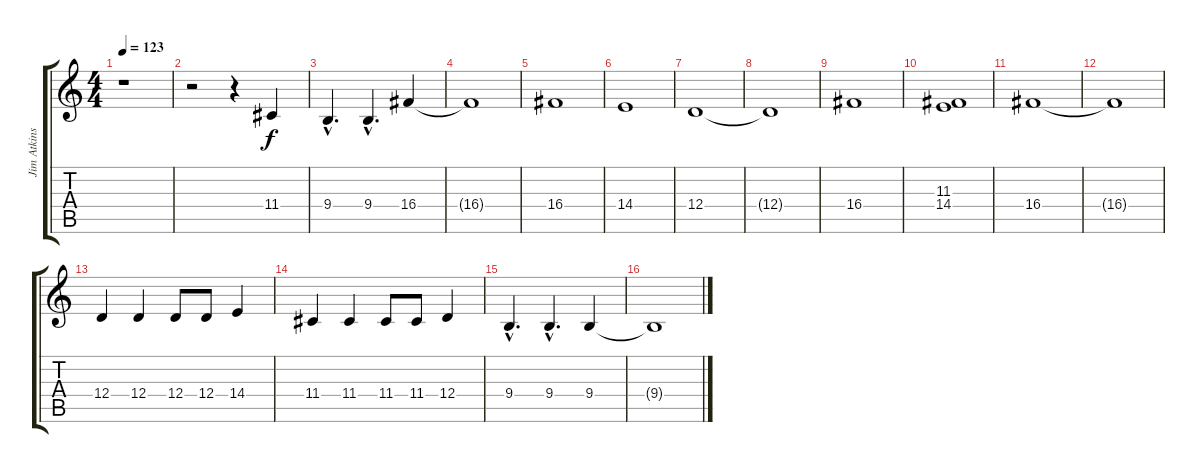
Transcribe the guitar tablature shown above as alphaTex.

\track ("Jim Atkins (Vocals)" "Jim Atkins") {instrument lead6voice}
\staff {score tabs}
\tuning (E4 B3 G3 D3 A2 E2) {hide}
\ts (4 4)
\tempo 123
\clef g2
\ks c
r.1{dy f} |
r.2 r.4 11.4.4 |
9.4{hac}.4{d} 9.4{hac}.4{d} 16.4.4 |
16.4{t}.1 |
16.4.1 |
14.4.1 |
12.4.1 |
12.4{t}.1 |
16.4.1 |
(11.3 14.4).1 |
16.4.1 |
16.4{t}.1 |
12.4.4 12.4.4 12.4.8 12.4.8 14.4.4 |
11.4.4 11.4.4 11.4.8 11.4.8 12.4.4 |
9.4{hac}.4{d} 9.4{hac}.4{d} 9.4.4 |
9.4{t}.1
